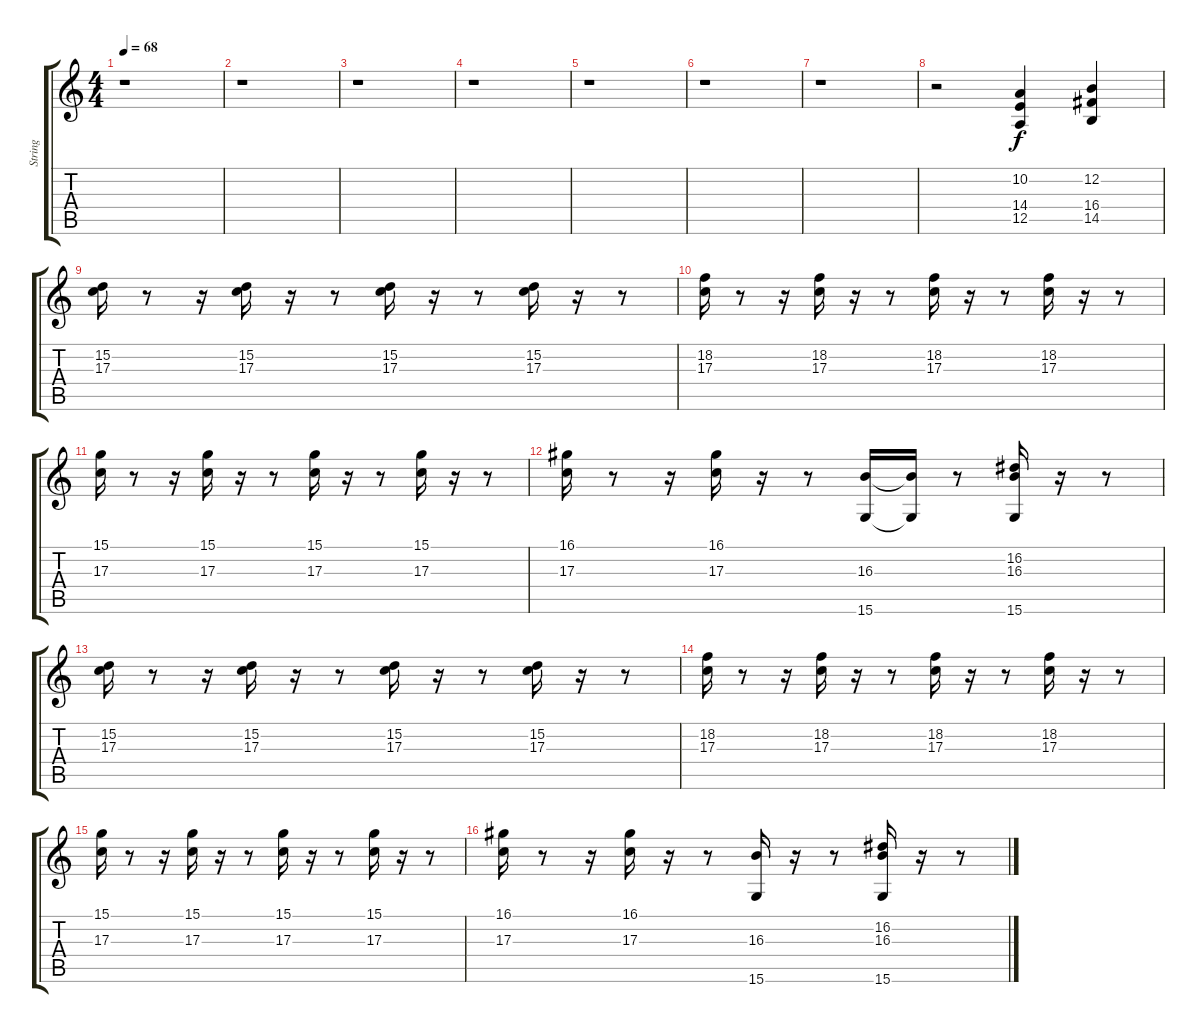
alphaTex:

\track ("String" "String") {instrument synthstrings1}
\staff {score tabs}
\tuning (E4 B3 G3 D3 A2 E2) {hide}
\ts (4 4)
\tempo 68
\clef g2
\ks c
r.1{dy f} |
r.1 |
r.1 |
r.1 |
r.1 |
r.1 |
r.1 |
r.2 (10.2 14.4 12.5).4 (12.2 16.4 14.5).4 |
(15.2 17.3).16 r.8 r.16 (15.2 17.3).16 r.16 r.8 (15.2 17.3).16 r.16 r.8 (15.2 17.3).16 r.16 r.8 |
(18.2 17.3).16 r.8 r.16 (18.2 17.3).16 r.16 r.8 (18.2 17.3).16 r.16 r.8 (18.2 17.3).16 r.16 r.8 |
(15.1 17.3).16 r.8 r.16 (15.1 17.3).16 r.16 r.8 (15.1 17.3).16 r.16 r.8 (15.1 17.3).16 r.16 r.8 |
(16.1 17.3).16 r.8 r.16 (16.1 17.3).16 r.16 r.8 (16.3 15.6).16 (16.3{t} 15.6{t}).16 r.8 (16.2 16.3 15.6).16 r.16 r.8 |
(15.2 17.3).16 r.8 r.16 (15.2 17.3).16 r.16 r.8 (15.2 17.3).16 r.16 r.8 (15.2 17.3).16 r.16 r.8 |
(18.2 17.3).16 r.8 r.16 (18.2 17.3).16 r.16 r.8 (18.2 17.3).16 r.16 r.8 (18.2 17.3).16 r.16 r.8 |
(15.1 17.3).16 r.8 r.16 (15.1 17.3).16 r.16 r.8 (15.1 17.3).16 r.16 r.8 (15.1 17.3).16 r.16 r.8 |
(16.1 17.3).16 r.8 r.16 (16.1 17.3).16 r.16 r.8 (16.3 15.6).16 r.16 r.8 (16.2 16.3 15.6).16 r.16 r.8
